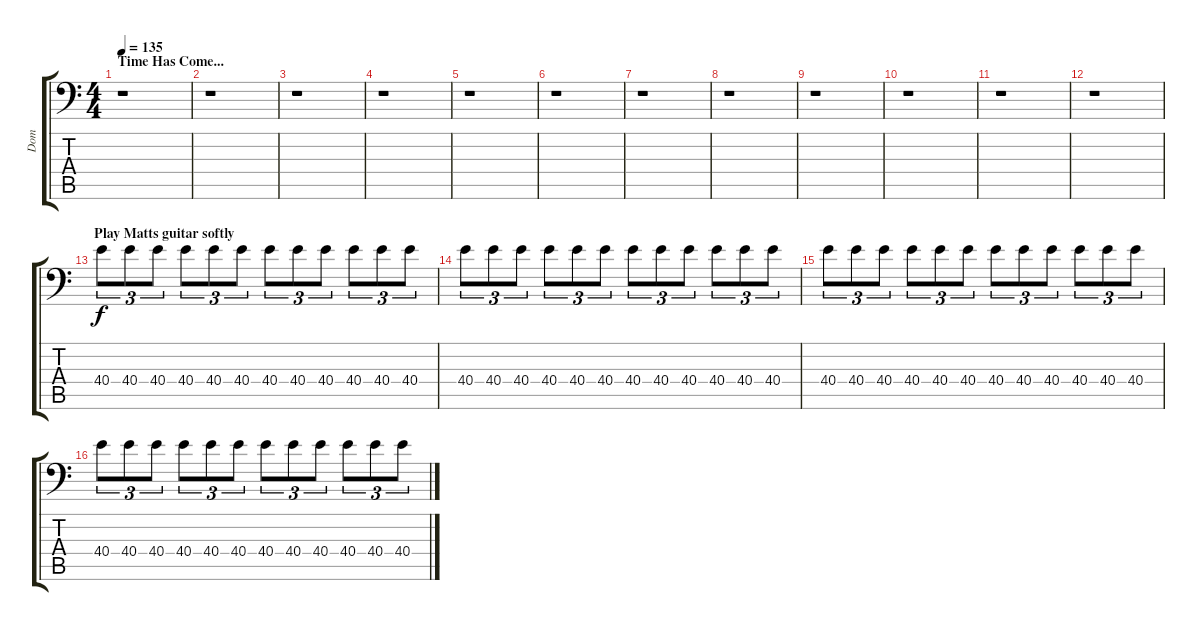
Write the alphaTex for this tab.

\track ("Dom" "Dom") {instrument acousticgrandpiano}
\staff {score tabs}
\tuning (C-1 C-1 C-1 C-1 C-1 C-1) {hide}
\ts (4 4)
\section ("" "Time Has Come...")
\tempo 135
\clef f4
\ks c
r.1{dy f} |
r.1 |
r.1 |
r.1 |
r.1 |
r.1 |
r.1 |
r.1 |
r.1 |
r.1 |
r.1 |
r.1 |
\section ("" "Play Matts guitar softly")
40.4.8{tu (3 2)} 40.4.8{tu (3 2)} 40.4.8{tu (3 2)} 40.4.8{tu (3 2)} 40.4.8{tu (3 2)} 40.4.8{tu (3 2)} 40.4.8{tu (3 2)} 40.4.8{tu (3 2)} 40.4.8{tu (3 2)} 40.4.8{tu (3 2)} 40.4.8{tu (3 2)} 40.4.8{tu (3 2)} |
40.4.8{tu (3 2)} 40.4.8{tu (3 2)} 40.4.8{tu (3 2)} 40.4.8{tu (3 2)} 40.4.8{tu (3 2)} 40.4.8{tu (3 2)} 40.4.8{tu (3 2)} 40.4.8{tu (3 2)} 40.4.8{tu (3 2)} 40.4.8{tu (3 2)} 40.4.8{tu (3 2)} 40.4.8{tu (3 2)} |
40.4.8{tu (3 2)} 40.4.8{tu (3 2)} 40.4.8{tu (3 2)} 40.4.8{tu (3 2)} 40.4.8{tu (3 2)} 40.4.8{tu (3 2)} 40.4.8{tu (3 2)} 40.4.8{tu (3 2)} 40.4.8{tu (3 2)} 40.4.8{tu (3 2)} 40.4.8{tu (3 2)} 40.4.8{tu (3 2)} |
40.4.8{tu (3 2)} 40.4.8{tu (3 2)} 40.4.8{tu (3 2)} 40.4.8{tu (3 2)} 40.4.8{tu (3 2)} 40.4.8{tu (3 2)} 40.4.8{tu (3 2)} 40.4.8{tu (3 2)} 40.4.8{tu (3 2)} 40.4.8{tu (3 2)} 40.4.8{tu (3 2)} 40.4.8{tu (3 2)}
